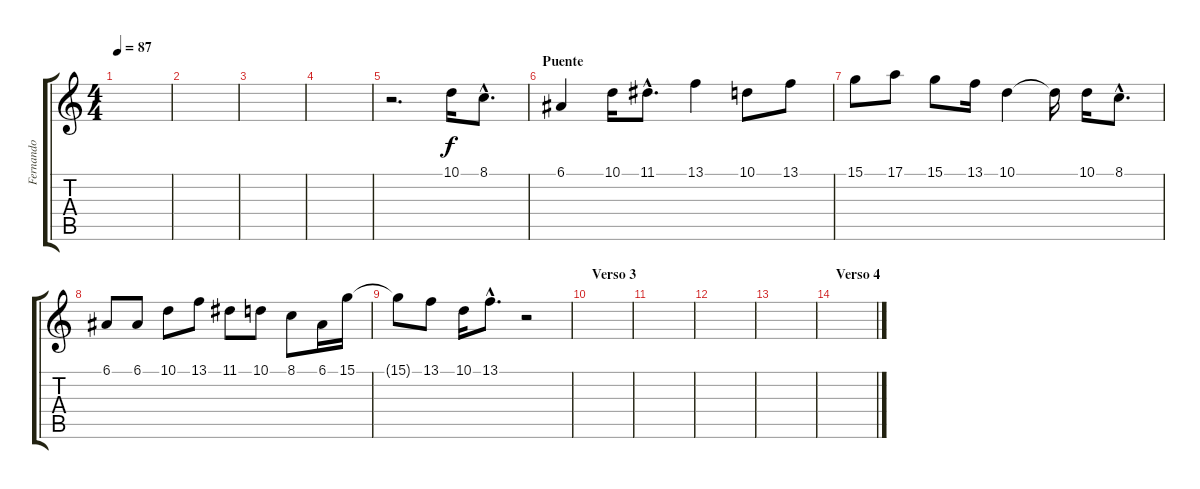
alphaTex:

\track ("Fernando" "Fernando") {instrument flute}
\staff {score tabs}
\tuning (E4 B3 G3 D3 A2 E2) {hide}
\ts (4 4)
\tempo 87
\clef g2
\ks c
|
|
|
|
r.2{d} 10.1.16 8.1{hac}.8{d} |
\section ("" "Puente")
6.1.4 10.1.16 11.1{hac}.8{d} 13.1.4 10.1.8 13.1.8 |
15.1.8 17.1.8 15.1.8 13.1.16 10.1.4 10.1{t}.16 10.1.16 8.1{hac}.8{d} |
6.1.8 6.1.8 10.1.8 13.1.8 11.1.8 10.1.8 8.1.8 6.1.16 15.1.16 |
15.1{t}.8 13.1.8 10.1.16 13.1{hac}.8{d} r.2 |
\section ("" "Verso 3")
|
|
|
|
\section ("" "Verso 4")
